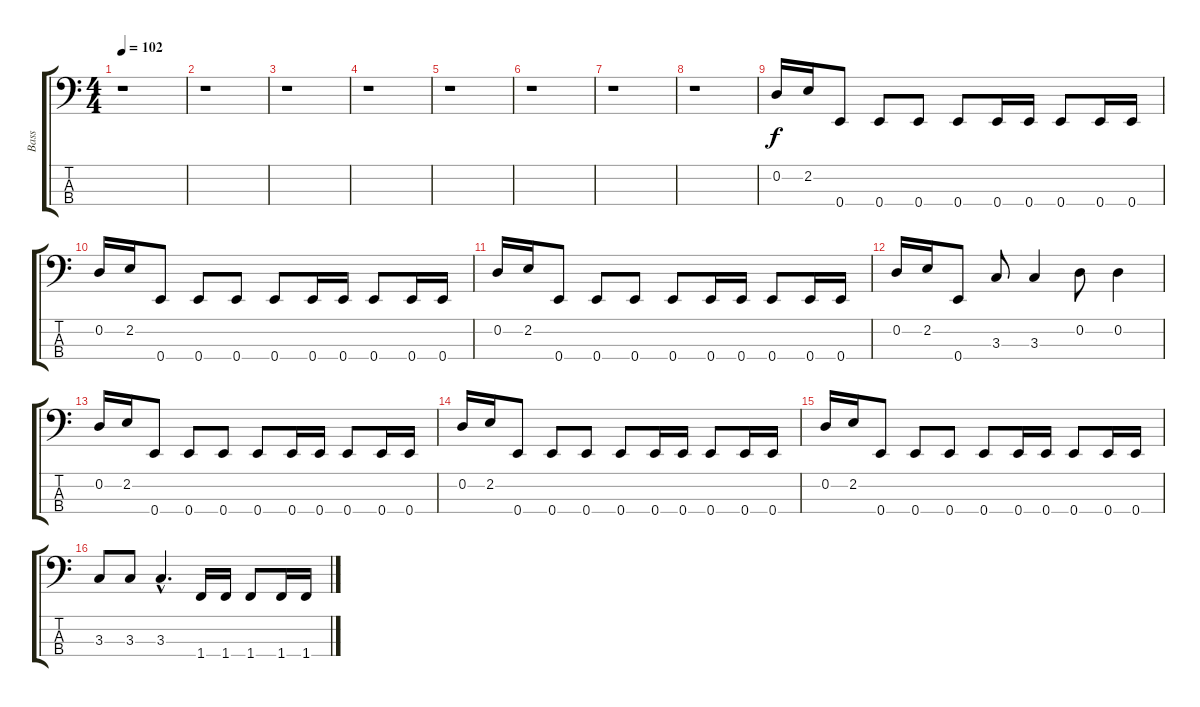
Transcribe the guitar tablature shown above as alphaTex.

\track ("Bass" "Bass") {instrument electricbassfinger}
\staff {score tabs}
\tuning (G2 D2 A1 E1) {hide}
\ts (4 4)
\tempo 102
\clef f4
\ks c
r.1{dy f} |
r.1 |
r.1 |
r.1 |
r.1 |
r.1 |
r.1 |
r.1 |
0.2.16 2.2.16 0.4.8 0.4.8 0.4.8 0.4.8 0.4.16 0.4.16 0.4.8 0.4.16 0.4.16 |
0.2.16 2.2.16 0.4.8 0.4.8 0.4.8 0.4.8 0.4.16 0.4.16 0.4.8 0.4.16 0.4.16 |
0.2.16 2.2.16 0.4.8 0.4.8 0.4.8 0.4.8 0.4.16 0.4.16 0.4.8 0.4.16 0.4.16 |
0.2.16 2.2.16 0.4.8 3.3.8 3.3.4 0.2.8 0.2.4 |
0.2.16 2.2.16 0.4.8 0.4.8 0.4.8 0.4.8 0.4.16 0.4.16 0.4.8 0.4.16 0.4.16 |
0.2.16 2.2.16 0.4.8 0.4.8 0.4.8 0.4.8 0.4.16 0.4.16 0.4.8 0.4.16 0.4.16 |
0.2.16 2.2.16 0.4.8 0.4.8 0.4.8 0.4.8 0.4.16 0.4.16 0.4.8 0.4.16 0.4.16 |
3.3.8 3.3.8 3.3{hac}.4{d} 1.4.16 1.4.16 1.4.8 1.4.16 1.4.16
